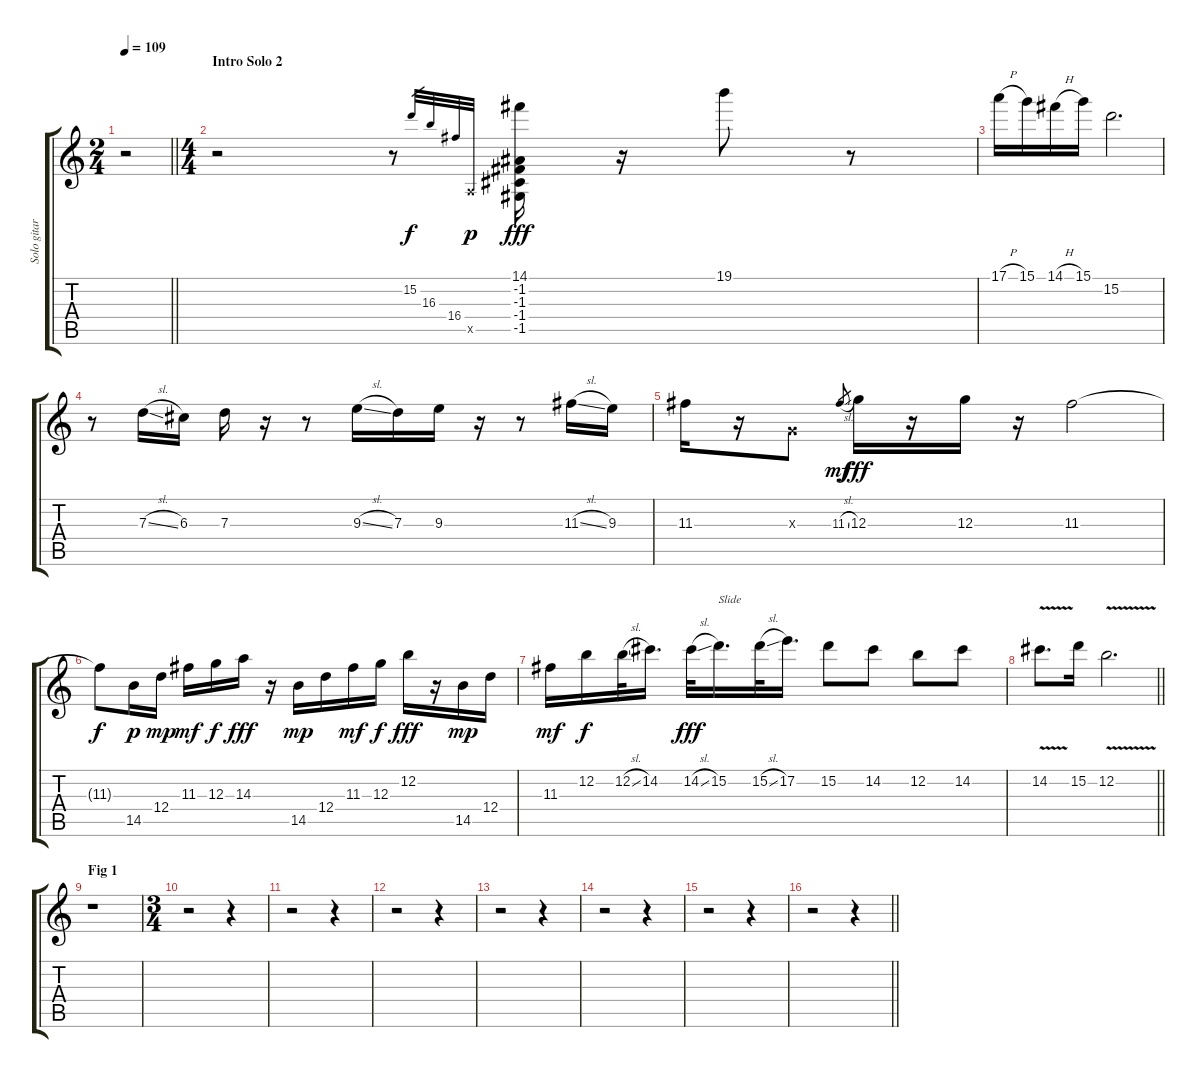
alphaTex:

\track ("Solo gitar" "Solo gitar") {instrument overdrivenguitar}
\staff {score tabs}
\tuning (E4 B3 G3 D3 A2 E2) {hide}
\ts (2 4)
\section ("" "")
\tempo 109
\clef g2
\barLineRight lightlight
\ks c
r.2{dy fff} |
\ts (4 4)
\section ("" "Intro Solo 2")
r.2 r.8 15.2.32{gr dy f} 16.3.32{gr} 16.4.32{gr} 0.5{x}.32{gr dy p} (14.1 -1.2 -1.3 -1.4 -1.5).16{dy fff} r.16 19.1.8 r.8 |
17.1{h}.16 15.1.16 14.1{h}.16 15.1.16 15.2.2{d} |
r.8 7.3{sl}.16 6.3.16 7.3.16 r.16 r.8 9.3{sl}.16 7.3.16 9.3.16 r.16 r.8 11.3{sl}.16 9.3.16 |
11.3.16 r.16 0.3{x}.8 11.3{sl}.8{gr dy mf} 12.3.16{dy fff} r.16 12.3.16 r.16 11.3.2 |
11.3{t}.8{dy f} 14.5.16{dy p} 12.4.16{dy mp} 11.3.16{dy mf} 12.3.16{dy f} 14.3.16{dy fff} r.16 14.5.16{dy mp} 12.4.16 11.3.16{dy mf} 12.3.16{dy f} 12.2.16{dy fff} r.16 14.5.16{dy mp} 12.4.16 |
11.3.16{dy mf} 12.2.16{dy f} 12.2{sl}.32 14.2.16{d} 14.2{sl}.32{dy fff} 15.2.16{d txt "Slide"} 15.2{sl}.32 17.2.16{d} 15.2.8 14.2.8 12.2.8 14.2.8 |
\barLineRight lightlight
14.2{v}.8{d} 15.2.16 12.2{v}.2{d} |
\section ("" "Fig 1")
r.1 |
\ts (3 4)
r.2 r.4 |
r.2 r.4 |
r.2 r.4 |
r.2 r.4 |
r.2 r.4 |
r.2 r.4 |
\barLineRight lightlight
r.2 r.4
